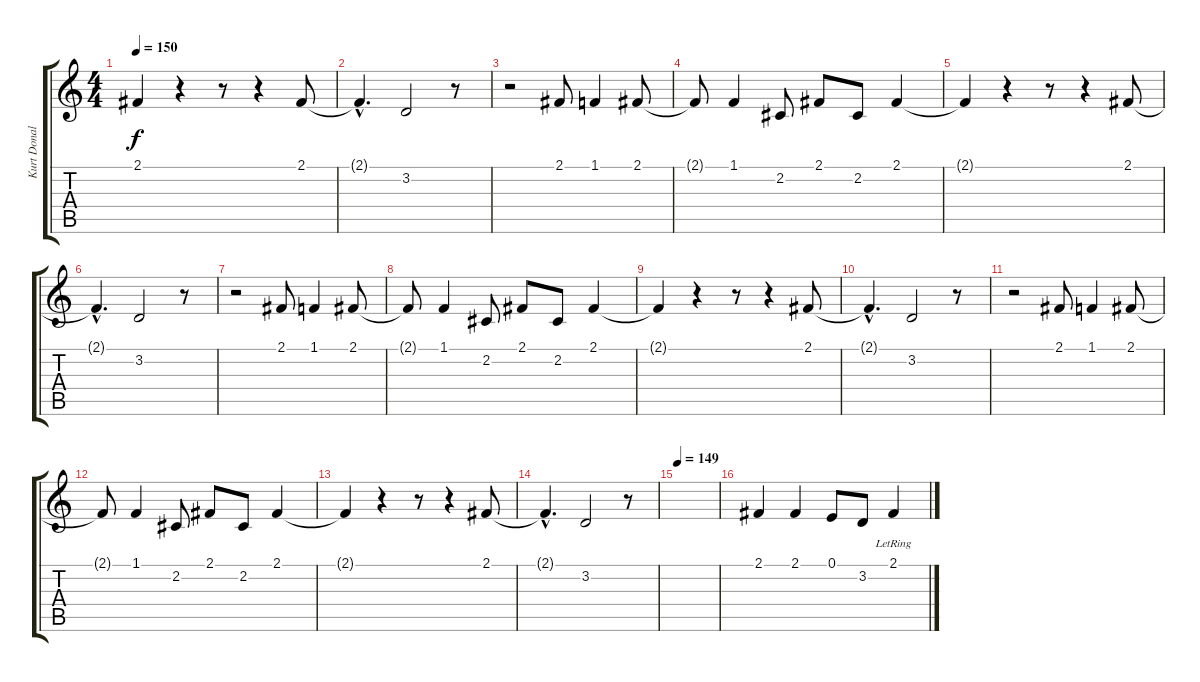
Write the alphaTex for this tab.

\track ("Kurt Donald Cobain (Voix)" "Kurt Donal") {instrument altosax}
\staff {score tabs}
\tuning (E4 B3 G3 D3 A2 E2) {hide}
\ts (4 4)
\tempo 150
\clef g2
\ks c
2.1{t}.4{dy f} r.4 r.8 r.4 2.1.8 |
2.1{hac t}.4{d} 3.2.2 r.8 |
r.2 2.1.8 1.1.4 2.1.8 |
2.1{t}.8 1.1.4 2.2.8 2.1.8 2.2.8 2.1.4 |
2.1{t}.4 r.4 r.8 r.4 2.1.8 |
2.1{hac t}.4{d} 3.2.2 r.8 |
r.2 2.1.8 1.1.4 2.1.8 |
2.1{t}.8 1.1.4 2.2.8 2.1.8 2.2.8 2.1.4 |
2.1{t}.4 r.4 r.8 r.4 2.1.8 |
2.1{hac t}.4{d} 3.2.2 r.8 |
r.2 2.1.8 1.1.4 2.1.8 |
2.1{t}.8 1.1.4 2.2.8 2.1.8 2.2.8 2.1.4 |
2.1{t}.4 r.4 r.8 r.4 2.1.8 |
2.1{hac t}.4{d} 3.2.2 r.8 |
\tempo 149
|
2.1.4 2.1.4 0.1.8 3.2.8 2.1{lr}.4
